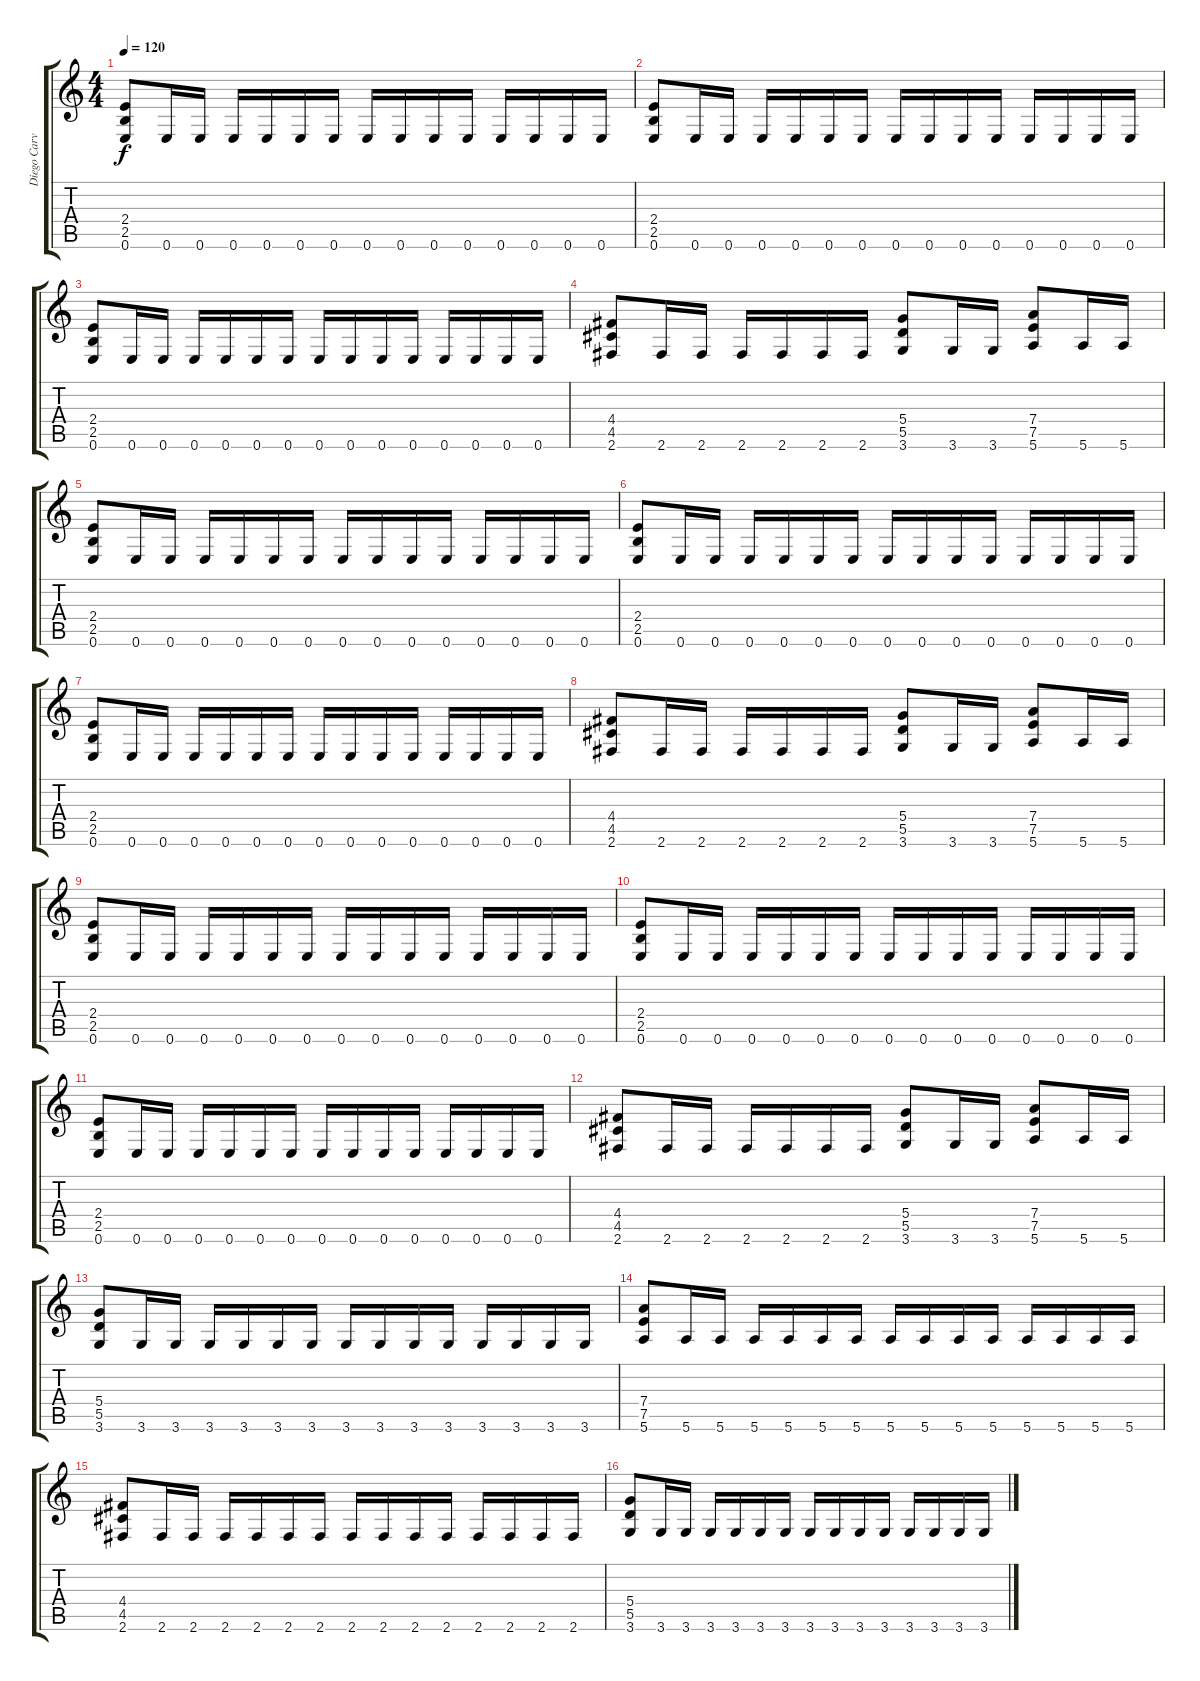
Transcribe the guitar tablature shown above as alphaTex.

\track ("Diego Carvalho - Guitar" "Diego Carv") {instrument distortionguitar}
\staff {score tabs}
\tuning (E4 B3 G3 D3 A2 E2) {hide}
\ts (4 4)
\tempo 120
\clef g2
\ks c
(2.4 2.5 0.6).8{dy f} 0.6.16 0.6.16 0.6.16 0.6.16 0.6.16 0.6.16 0.6.16 0.6.16 0.6.16 0.6.16 0.6.16 0.6.16 0.6.16 0.6.16 |
(2.4 2.5 0.6).8 0.6.16 0.6.16 0.6.16 0.6.16 0.6.16 0.6.16 0.6.16 0.6.16 0.6.16 0.6.16 0.6.16 0.6.16 0.6.16 0.6.16 |
(2.4 2.5 0.6).8 0.6.16 0.6.16 0.6.16 0.6.16 0.6.16 0.6.16 0.6.16 0.6.16 0.6.16 0.6.16 0.6.16 0.6.16 0.6.16 0.6.16 |
(4.4 4.5 2.6).8 2.6.16 2.6.16 2.6.16 2.6.16 2.6.16 2.6.16 (5.4 5.5 3.6).8 3.6.16 3.6.16 (7.4 7.5 5.6).8 5.6.16 5.6.16 |
(2.4 2.5 0.6).8 0.6.16 0.6.16 0.6.16 0.6.16 0.6.16 0.6.16 0.6.16 0.6.16 0.6.16 0.6.16 0.6.16 0.6.16 0.6.16 0.6.16 |
(2.4 2.5 0.6).8 0.6.16 0.6.16 0.6.16 0.6.16 0.6.16 0.6.16 0.6.16 0.6.16 0.6.16 0.6.16 0.6.16 0.6.16 0.6.16 0.6.16 |
(2.4 2.5 0.6).8 0.6.16 0.6.16 0.6.16 0.6.16 0.6.16 0.6.16 0.6.16 0.6.16 0.6.16 0.6.16 0.6.16 0.6.16 0.6.16 0.6.16 |
(4.4 4.5 2.6).8 2.6.16 2.6.16 2.6.16 2.6.16 2.6.16 2.6.16 (5.4 5.5 3.6).8 3.6.16 3.6.16 (7.4 7.5 5.6).8 5.6.16 5.6.16 |
(2.4 2.5 0.6).8 0.6.16 0.6.16 0.6.16 0.6.16 0.6.16 0.6.16 0.6.16 0.6.16 0.6.16 0.6.16 0.6.16 0.6.16 0.6.16 0.6.16 |
(2.4 2.5 0.6).8 0.6.16 0.6.16 0.6.16 0.6.16 0.6.16 0.6.16 0.6.16 0.6.16 0.6.16 0.6.16 0.6.16 0.6.16 0.6.16 0.6.16 |
(2.4 2.5 0.6).8 0.6.16 0.6.16 0.6.16 0.6.16 0.6.16 0.6.16 0.6.16 0.6.16 0.6.16 0.6.16 0.6.16 0.6.16 0.6.16 0.6.16 |
(4.4 4.5 2.6).8 2.6.16 2.6.16 2.6.16 2.6.16 2.6.16 2.6.16 (5.4 5.5 3.6).8 3.6.16 3.6.16 (7.4 7.5 5.6).8 5.6.16 5.6.16 |
(5.4 5.5 3.6).8 3.6.16 3.6.16 3.6.16 3.6.16 3.6.16 3.6.16 3.6.16 3.6.16 3.6.16 3.6.16 3.6.16 3.6.16 3.6.16 3.6.16 |
(7.4 7.5 5.6).8 5.6.16 5.6.16 5.6.16 5.6.16 5.6.16 5.6.16 5.6.16 5.6.16 5.6.16 5.6.16 5.6.16 5.6.16 5.6.16 5.6.16 |
(4.4 4.5 2.6).8 2.6.16 2.6.16 2.6.16 2.6.16 2.6.16 2.6.16 2.6.16 2.6.16 2.6.16 2.6.16 2.6.16 2.6.16 2.6.16 2.6.16 |
(5.4 5.5 3.6).8 3.6.16 3.6.16 3.6.16 3.6.16 3.6.16 3.6.16 3.6.16 3.6.16 3.6.16 3.6.16 3.6.16 3.6.16 3.6.16 3.6.16
